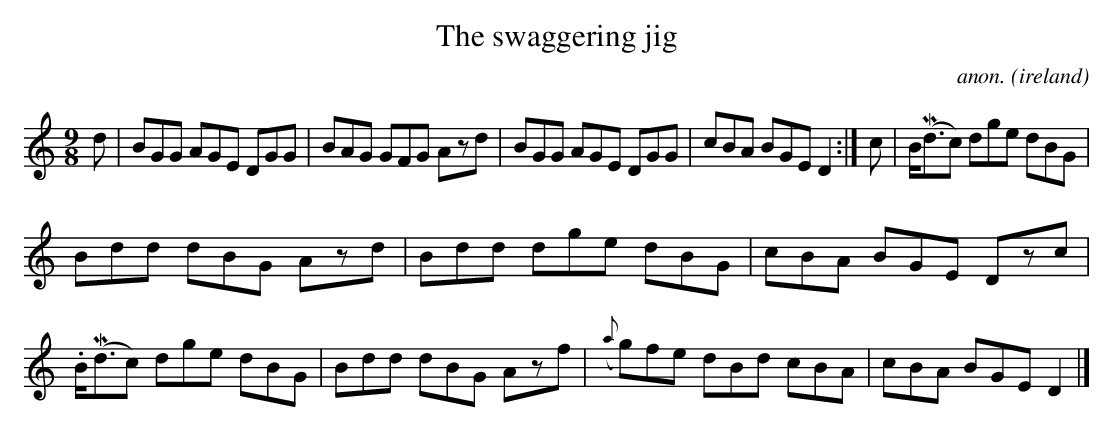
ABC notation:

X:1
T:The swaggering jig
O:ireland
C:anon.
m: Mn3/2 = n/o/n/
M:9/8
L:1/8
K:Ddor
d|BGG AGE DGG|BAG GFG Azd|BGG AGE DGG|cBA BGE D2:|c|B/(Md3/2c) dge dBG|
Bdd dBG Azd|Bdd dge dBG|cBA BGE Dzc|.B/(Md3/2c) dge dBG|Bdd dBG Azf|({a}g)fe dBd cBA|cBA BGE D2|]
